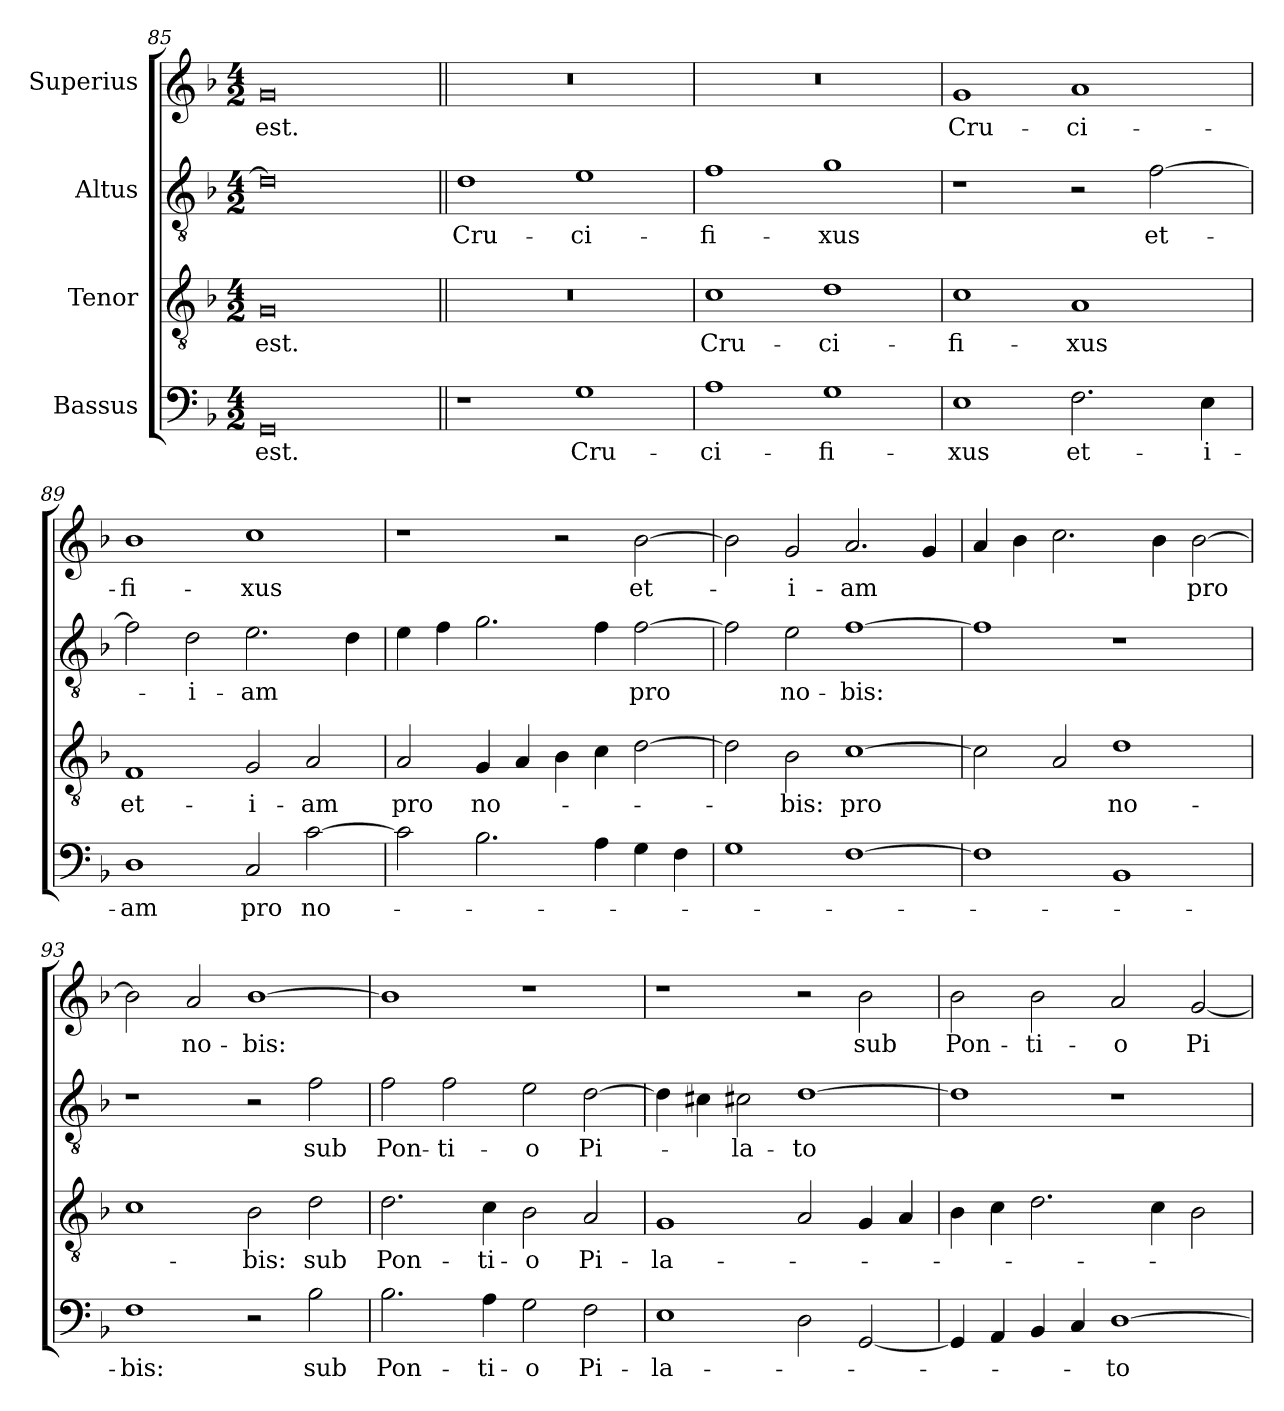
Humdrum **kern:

**kern	**text	**kern	**text	**kern	**text	**kern	**text
*part4	*part4	*part3	*part3	*part2	*part2	*part1	*part1
*staff4	*staff4	*staff3	*staff3	*staff2	*staff2	*staff1	*staff1
*I"Bassus	*	*I"Tenor	*	*I"Altus	*	*I"Superius	*
*clefF4	*	*clefGv2	*	*clefGv2	*	*clefG2	*
*k[b-]	*	*k[b-]	*	*k[b-]	*	*k[b-]	*
*M4/2	*	*M4/2	*	*M4/2	*	*M4/2	*
=85	=85	=85	=85	=85	=85	=85	=85
0GG/	est.	0G/	est.	0d\]	.	0g/	est.
=86||	=86||	=86||	=86||	=86||	=86||	=86||	=86||
1r	.	0r	.	1d\	Cru-	0r	.
1G\	Cru-	.	.	1e\	-ci-	.	.
=87	=87	=87	=87	=87	=87	=87	=87
1A\	-ci-	1c\	Cru-	1f\	-fi-	0r	.
1G\	-fi-	1d\	-ci-	1g\	-xus	.	.
=88	=88	=88	=88	=88	=88	=88	=88
1E\	-xus	1c\	-fi-	1r	.	1g/	Cru-
2.F\	et-	1A/	-xus	2r	.	1a/	-ci-
.	.	.	.	[2f\	et-	.	.
4E\	-i-	.	.	.	.	.	.
=89	=89	=89	=89	=89	=89	=89	=89
1D\	-am	1F/	et-	2f\]	.	1b-\	-fi-
.	.	.	.	2d\	-i-	.	.
2C/	pro	2G/	-i-	2.e\	-am	1cc\	-xus
[2c\	no-	2A/	-am	.	.	.	.
.	.	.	.	4d\	.	.	.
=90	=90	=90	=90	=90	=90	=90	=90
2c\]	.	2A/	pro	4e\	.	1r	.
.	.	.	.	4f\	.	.	.
2.B-\	.	4G/	no-	2.g\	.	.	.
.	.	4A/	.	.	.	.	.
.	.	4B-\	.	.	.	2r	.
4A\	.	4c\	.	4f\	.	.	.
4G\	.	[2d\	.	[2f\	pro	[2b-\	et-
4F\	.	.	.	.	.	.	.
=91	=91	=91	=91	=91	=91	=91	=91
1G\	.	2d\]	.	2f\]	.	2b-\]	.
.	.	2B-\	-bis:	2e\	no-	2g/	-i-
[1F\	.	[1c\	pro	[1f\	-bis:	2.a/	-am
.	.	.	.	.	.	4g/	.
=92	=92	=92	=92	=92	=92	=92	=92
1F\]	.	2c\]	.	1f\]	.	4a/	.
.	.	.	.	.	.	4b-\	.
.	.	2A/	.	.	.	2.cc\	.
1BB-/	.	1d\	no-	1r	.	.	.
.	.	.	.	.	.	4b-\	.
.	.	.	.	.	.	[2b-\	pro
=93	=93	=93	=93	=93	=93	=93	=93
1F\	-bis:	1c\	.	1r	.	2b-\]	.
.	.	.	.	.	.	2a/	no-
2r	.	2B-\	-bis:	2r	.	[1b-\	-bis:
2B-\	sub	2d\	sub	2f\	sub	.	.
=94	=94	=94	=94	=94	=94	=94	=94
2.B-\	Pon-	2.d\	Pon-	2f\	Pon-	1b-\]	.
.	.	.	.	2f\	-ti-	.	.
4A\	-ti-	4c\	-ti-	.	.	.	.
2G\	-o	2B-\	-o	2e\	-o	1r	.
2F\	Pi-	2A/	Pi-	[2d\	Pi-	.	.
=95	=95	=95	=95	=95	=95	=95	=95
1E\	-la-	1G/	-la-	4d\]	.	1r	.
.	.	.	.	4c#X\	.	.	.
.	.	.	.	2c#X\	-la-	.	.
2D\	.	2A/	.	[1d\	-to	2r	.
[2GG/	.	4G/	.	.	.	2b-\	sub
.	.	4A/	.	.	.	.	.
=96	=96	=96	=96	=96	=96	=96	=96
4GG/]	.	4B-\	.	1d\]	.	2b-\	Pon-
4AA/	.	4c\	.	.	.	.	.
4BB-/	.	2.d\	.	.	.	2b-\	-ti-
4C/	.	.	.	.	.	.	.
[1D\	-to	.	.	1r	.	2a/	-o
.	.	4c\	.	.	.	.	.
.	.	2B-\	.	.	.	[2g/	Pi-
=	=	=	=	=	=	=	=
*-	*-	*-	*-	*-	*-	*-	*-
